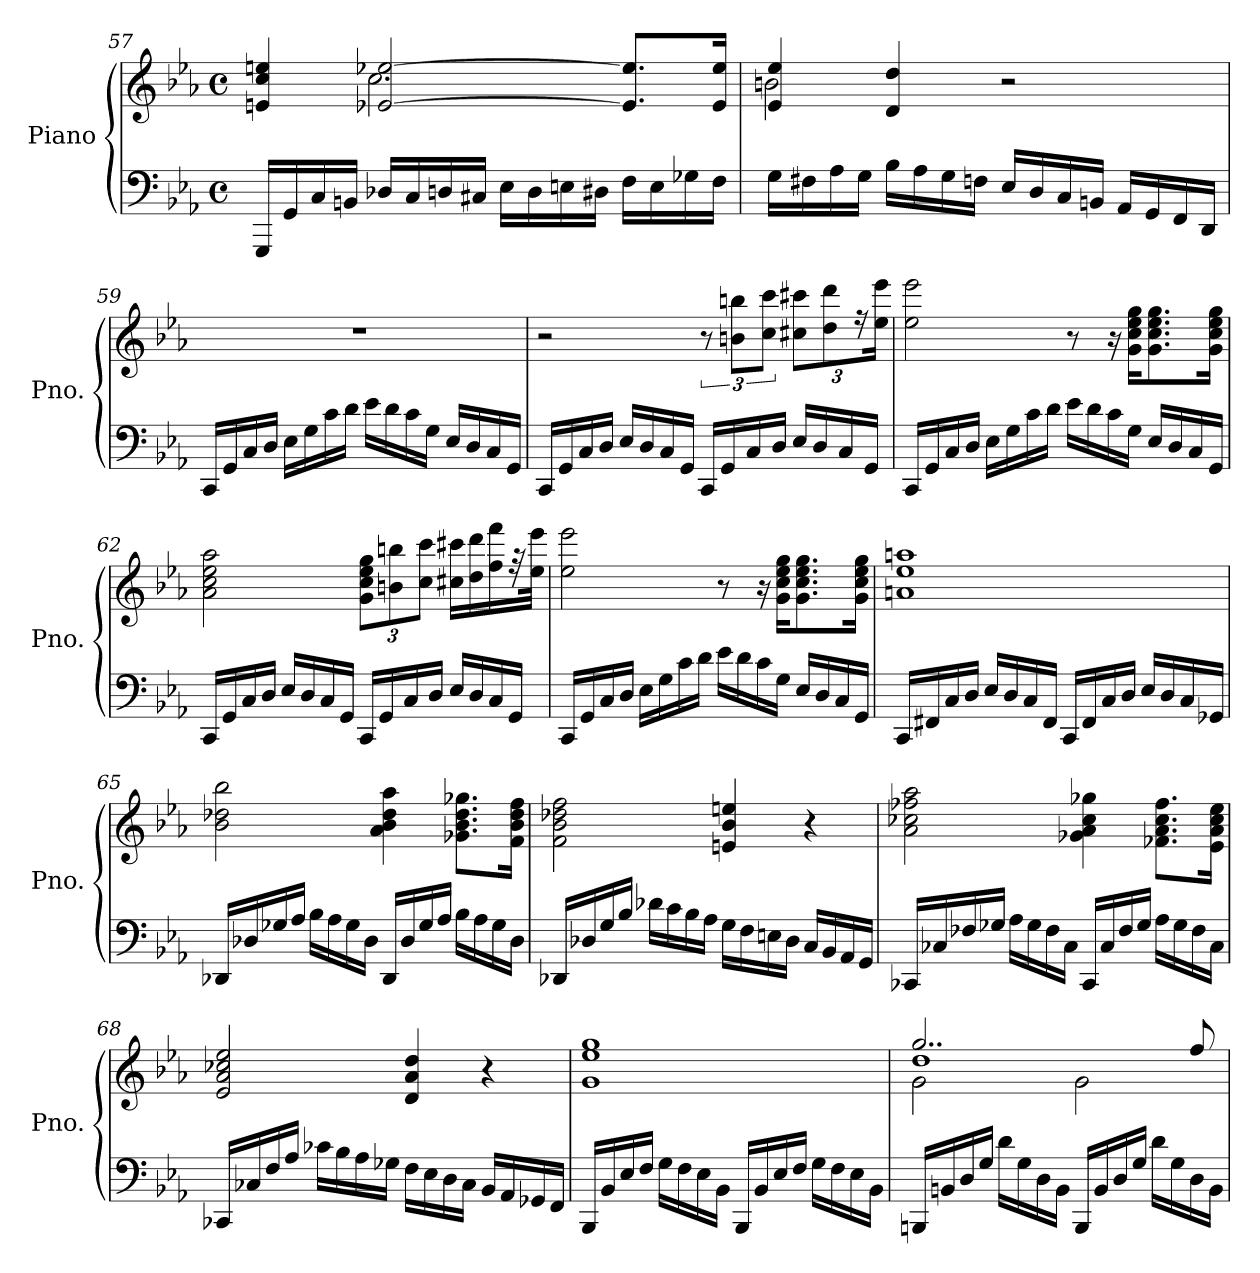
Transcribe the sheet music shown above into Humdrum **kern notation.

**kern	**kern
*part1	*part1
*staff2	*staff1
*I"Piano	*
*I'Pno.	*
!!LO:LB:g=z
*clefF4	*clefG2
*k[b-e-a-]	*k[b-e-a-]
*M4/4	*M4/4
*met(c)	*met(c)
=57	=57
*	*^
16GGG/LL	4en/ 4cc/ 4een/	4ryy
16GG/	.	.
16C/	.	.
16BBn/JJ	.	.
16D-X/LL	[2e-X/ [2ee-X/	2.cc\
16C/	.	.
16Dn/	.	.
16C#X/JJ	.	.
16E-\LL	.	.
16D\	.	.
16En\	.	.
16D#X\JJ	.	.
16F\LL	8.e-/] 8.ee-/]L	.
16E\	.	.
16G-X\	.	.
16F\JJ	16e-/ 16ee-/Jk	.
=58	=58	=58
16G\LL	4e-/ 4ee-/	2bn\
16F#X\	.	.
16A-\	.	.
16G\JJ	.	.
16B-\LL	4d/ 4dd/	.
16A-\	.	.
16G\	.	.
16Fn\JJ	.	.
16E-/LL	2r	2ryy
16D/	.	.
16C/	.	.
16BBn/JJ	.	.
16AA-/LL	.	.
16GG/	.	.
16FF/	.	.
16DD/JJ	.	.
*	*v	*v
=59	=59
16CC/LL	1r
16GG/	.
16C/	.
16D/JJ	.
16E-\LL	.
16G\	.
16c\	.
16d\JJ	.
16e-\LL	.
16d\	.
16c\	.
16G\JJ	.
16E-/LL	.
16D/	.
16C/	.
16GG/JJ	.
!!LO:LB:g=z
=60	=60
16CC/LL	2r
16GG/	.
16C/	.
16D/JJ	.
16E-/LL	.
16D/	.
16C/	.
16GG/JJ	.
16CC/LL	12r
16GG/	.
.	12bn\ 12bbn\L
16C/	.
.	12cc\ 12ccc\J
16D/JJ	.
16E-/LL	12cc#X\ 12ccc#X\L
16D/	.
.	12dd\ 12ddd\
16C/	.
.	24r
16GG/JJ	.
.	24ee-\ 24eee-\Jk
=61	=61
16CC/LL	2ee-\ 2eee-\
16GG/	.
16C/	.
16D/JJ	.
16E-\LL	.
16G\	.
16c\	.
16d\JJ	.
16e-\LL	8r
16d\	.
16c\	16r
16G\JJ	16g\ 16cc\ 16ee-\ 16gg\KL
16E-/LL	8.g\ 8.cc\ 8.ee-\ 8.gg\
16D/	.
16C/	.
16GG/JJ	16g\ 16cc\ 16ee-\ 16gg\Jk
=62	=62
16CC/LL	2a-\ 2cc\ 2ee-\ 2aa-\
16GG/	.
16C/	.
16D/JJ	.
16E-/LL	.
16D/	.
16C/	.
16GG/JJ	.
*	*Xbrackettup
16CC/LL	12g\ 12cc\ 12ee-\ 12gg\L
16GG/	.
.	12bn\ 12bbn\
16C/	.
.	12cc\ 12ccc\J
16D/JJ	.
16E-/LL	16cc#X\ 16ccc#X\LL
16D/	16dd\ 16ddd\
16C/	16ff\ 16fff\
16GG/JJ	32r
.	32ee-\ 32eee-\JJk
!!LO:PB:g=z
=63	=63
16CC/LL	2ee-\ 2eee-\
16GG/	.
16C/	.
16D/JJ	.
16E-\LL	.
16G\	.
16c\	.
16d\JJ	.
16e-\LL	8r
16d\	.
16c\	16r
16G\JJ	16g\ 16cc\ 16ee-\ 16gg\KL
16E-/LL	8.g\ 8.cc\ 8.ee-\ 8.gg\
16D/	.
16C/	.
16GG/JJ	16g\ 16cc\ 16ee-\ 16gg\Jk
=64	=64
16CC/LL	1an 1ee- 1aan
16FF#X/	.
16C/	.
16D/JJ	.
16E-/LL	.
16D/	.
16C/	.
16FF#/JJ	.
16CC/LL	.
16FF#/	.
16C/	.
16D/JJ	.
16E-/LL	.
16D/	.
16C/	.
16GG-X/JJ	.
=65	=65
16DD-X/LL	2b-\ 2dd-X\ 2bb-\
16D-X/	.
16G-X/	.
16A-/JJ	.
16B-\LL	.
16A-\	.
16G-\	.
16D-\JJ	.
16DD-/LL	4a-\ 4b-\ 4dd-\ 4aa-\
16D-/	.
16G-/	.
16A-/JJ	.
16B-\LL	8.g-X\ 8.b-\ 8.dd-\ 8.gg-X\L
16A-\	.
16G-\	.
16D-\JJ	16f\ 16b-\ 16dd-\ 16ff\Jk
!!LO:LB:g=z
=66	=66
16DD-X/LL	2f\ 2b-\ 2dd-X\ 2ff\
16D-X/	.
16G/	.
16B-/JJ	.
16d-X\LL	.
16c\	.
16B-\	.
16A-\JJ	.
16G\LL	4en/ 4b-/ 4een/
16F\	.
16En\	.
16D-\JJ	.
16C/LL	4r
16BB-/	.
16AA-/	.
16GG/JJ	.
=67	=67
16CC-X/LL	2a-\ 2cc-X\ 2ff-X\ 2aa-\
16C-X/	.
16F-X/	.
16G-X/JJ	.
16A-\LL	.
16G-\	.
16F-\	.
16C-\JJ	.
16CC-/LL	4g-X\ 4a-\ 4cc-\ 4gg-X\
16C-/	.
16F-/	.
16G-/JJ	.
16A-\LL	8.f-X\ 8.a-\ 8.cc-\ 8.ff-\L
16G-\	.
16F-\	.
16C-\JJ	16e-\ 16a-\ 16cc-\ 16ee-\Jk
=68	=68
16CC-X/LL	2e-/ 2a-/ 2cc-X/ 2ee-/
16C-X/	.
16F/	.
16A-/JJ	.
16c-X\LL	.
16B-\	.
16A-\	.
16G-X\JJ	.
16F\LL	4d/ 4a-/ 4dd/
16E-\	.
16D\	.
16C-\JJ	.
16BB-/LL	4r
16AA-/	.
16GG-X/	.
16FF/JJ	.
!!LO:LB:g=z
=69	=69
16BBB-/LL	1g 1ee- 1gg
16BB-/	.
16E-/	.
16F/JJ	.
16G\LL	.
16F\	.
16E-\	.
16BB-\JJ	.
16BBB-/LL	.
16BB-/	.
16E-/	.
16F/JJ	.
16G\LL	.
16F\	.
16E-\	.
16BB-\JJ	.
=70	=70
*	*^
*	*	*^
16BBBn/LL	2..gg/	1dd	2g\
16BBn/	.	.	.
16D/	.	.	.
16G/JJ	.	.	.
16d\LL	.	.	.
16G\	.	.	.
16D\	.	.	.
16BB\JJ	.	.	.
16BBB/LL	.	.	2g\
16BB/	.	.	.
16D/	.	.	.
16G/JJ	.	.	.
16d\LL	.	.	.
16G\	.	.	.
16D\	8ff/	.	.
16BB\JJ	.	.	.
*	*v	*v	*v
=	=
*-	*-
